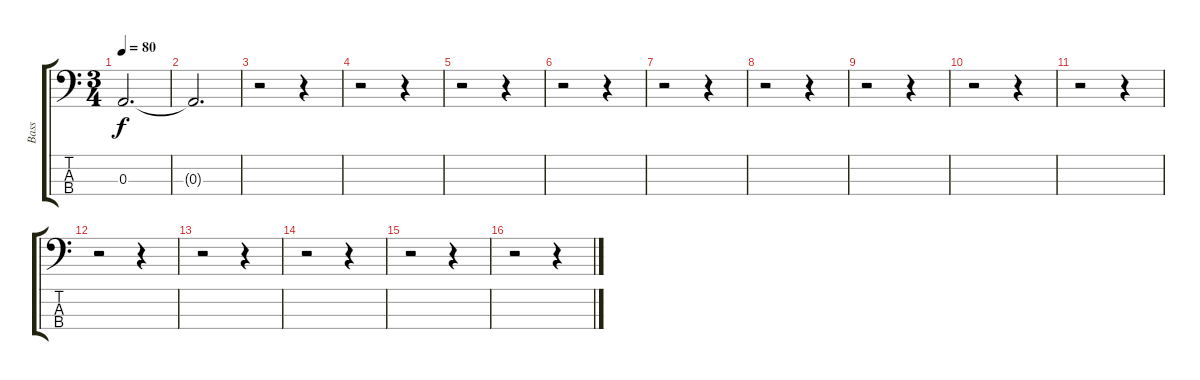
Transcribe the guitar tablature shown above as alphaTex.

\track ("Bass" "Bass") {instrument electricbassfinger}
\staff {score tabs}
\tuning (G2 D2 A1 E1) {hide}
\ts (3 4)
\tempo 80
\clef f4
\ks c
0.3.2{d dy f} |
0.3{t}.2{d} |
r.2 r.4 |
r.2 r.4 |
r.2 r.4 |
r.2 r.4 |
r.2 r.4 |
r.2 r.4 |
r.2 r.4 |
r.2 r.4 |
r.2 r.4 |
r.2 r.4 |
r.2 r.4 |
r.2 r.4 |
r.2 r.4 |
r.2 r.4
